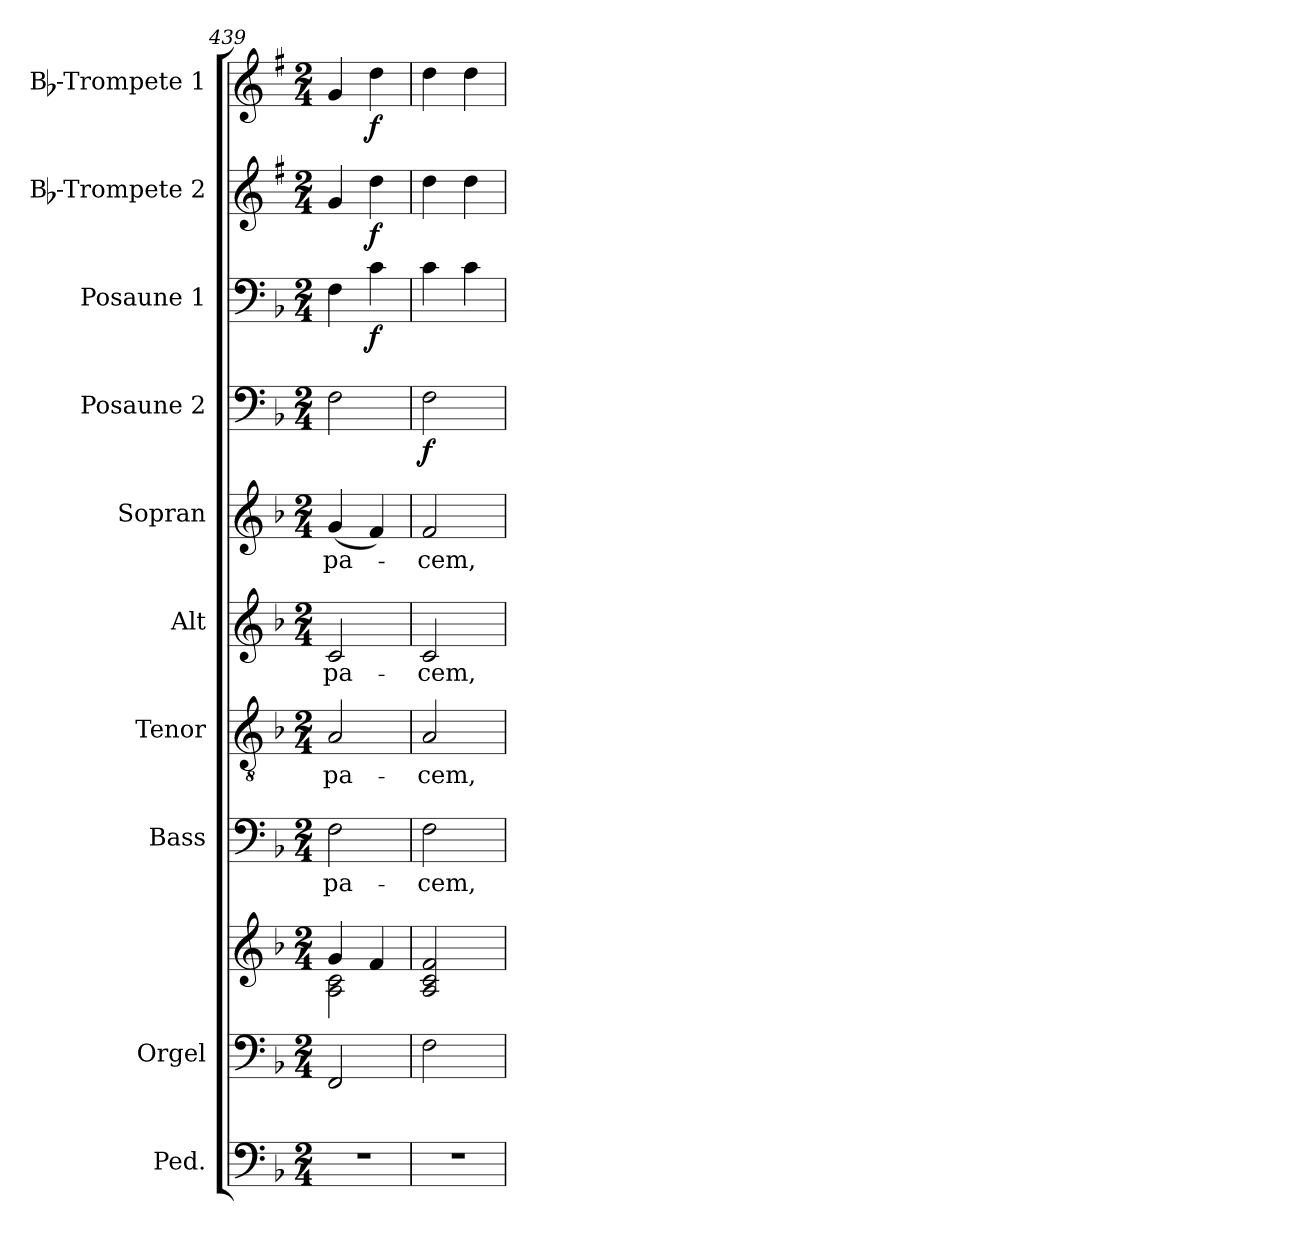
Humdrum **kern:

**kern	**kern	**kern	**kern	**text	**kern	**text	**kern	**text	**kern	**text	**kern	**dynam	**kern	**dynam	**kern	**dynam	**kern	**dynam
*part10	*part9	*part9	*part8	*part8	*part7	*part7	*part6	*part6	*part5	*part5	*part4	*part4	*part3	*part3	*part2	*part2	*part1	*part1
*staff11	*staff10	*staff9	*staff8	*staff8	*staff7	*staff7	*staff6	*staff6	*staff5	*staff5	*staff4	*staff4	*staff3	*staff3	*staff2	*staff2	*staff1	*staff1
*I"Ped.	*I"Orgel	*	*I"Bass	*	*I"Tenor	*	*I"Alt	*	*I"Sopran	*	*I"Posaune 2	*	*I"Posaune 1	*	*I"Bb-Trompete 2	*	*I"Bb-Trompete 1	*
*	*I'Org.	*	*I'B.	*	*I'T.	*	*I'A.	*	*I'S.	*	*I'Pos. 2	*	*I'Pos. 1	*	*I'Bb Trp. 2	*	*I'Bb Trp. 1	*
*clefF4	*clefF4	*clefG2	*clefF4	*	*clefGv2	*	*clefG2	*	*clefG2	*	*clefF4	*	*clefF4	*	*clefG2	*	*clefG2	*
*ITrd7c12	*	*	*	*	*	*	*	*	*	*	*	*	*	*	*ITrd1c2	*	*ITrd1c2	*
*k[b-]	*k[b-]	*k[b-]	*k[b-]	*	*k[b-]	*	*k[b-]	*	*k[b-]	*	*k[b-]	*	*k[b-]	*	*k[b-]	*	*k[b-]	*
*F:	*F:	*F:	*F:	*	*F:	*	*F:	*	*F:	*	*F:	*	*F:	*	*F:	*	*F:	*
*M2/4	*M2/4	*M2/4	*M2/4	*	*M2/4	*	*M2/4	*	*M2/4	*	*M2/4	*	*M2/4	*	*M2/4	*	*M2/4	*
=439	=439	=439	=439	=439	=439	=439	=439	=439	=439	=439	=439	=439	=439	=439	=439	=439	=439	=439
*	*	*^	*	*	*	*	*	*	*	*	*	*	*	*	*	*	*	*
!	!	!	!	!	!LO:LY:b	!	!LO:LY:b	!	!LO:LY:b	!	!LO:LY:b	!	!	!	!	!	!	!	!
2r	2FF/	4g/	2A\ 2c\	2F\	pa-	2A/	pa-	2c/	pa-	(<4g/	pa-	2F\	.	4F\	.	4f/	.	4f/	.
!	!	!	!	!	!	!	!	!	!	!	!	!	!	!	!LO:DY:b	!	!LO:DY:b	!	!LO:DY:b
.	.	4f/	.	.	.	.	.	.	.	4f/)	.	.	.	4c\	f	4cc\	f	4cc\	f
*	*	*v	*v	*	*	*	*	*	*	*	*	*	*	*	*	*	*	*	*
=440	=440	=440	=440	=440	=440	=440	=440	=440	=440	=440	=440	=440	=440	=440	=440	=440	=440	=440
!	!	!	!	!LO:LY:b	!	!LO:LY:b	!	!LO:LY:b	!	!LO:LY:b	!	!LO:DY:b	!	!	!	!	!	!
2r	2F\	2A/ 2c/ 2f/	2F\	-cem,	2A/	-cem,	2c/	-cem,	2f/	-cem,	2F\	f	4c\	.	4cc\	.	4cc\	.
.	.	.	.	.	.	.	.	.	.	.	.	.	4c\	.	4cc\	.	4cc\	.
=	=	=	=	=	=	=	=	=	=	=	=	=	=	=	=	=	=	=
*-	*-	*-	*-	*-	*-	*-	*-	*-	*-	*-	*-	*-	*-	*-	*-	*-	*-	*-
